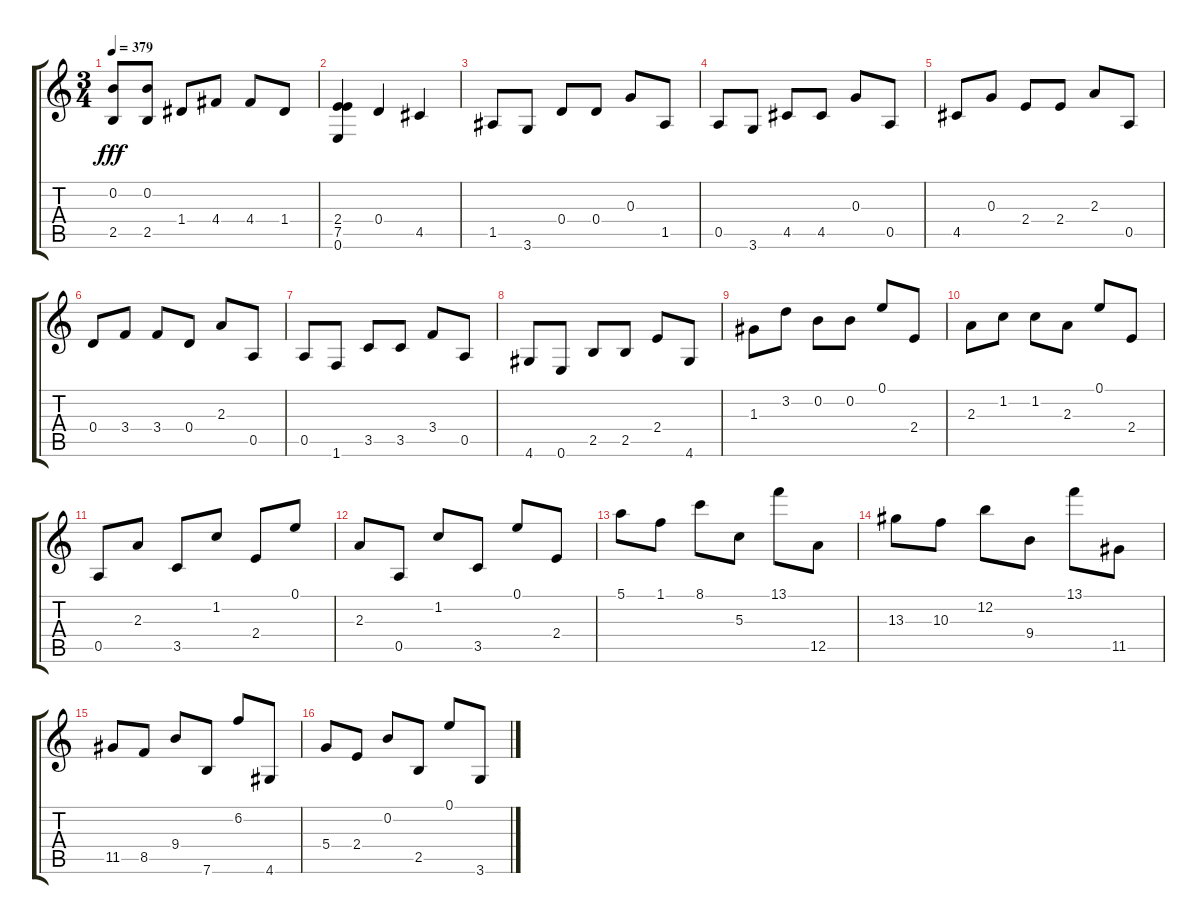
\track "" {instrument acousticguitarnylon}
\staff {score tabs}
\tuning (E4 B3 G3 D3 A2 E2) {hide}
\ts (3 4)
\tempo 379
\clef g2
\ks c
(0.2 2.5).8{dy fff} (0.2 2.5).8 1.4.8 4.4.8 4.4.8 1.4.8 |
(2.4 7.5 0.6).4 0.4.4 4.5.4 |
1.5.8 3.6.8 0.4.8 0.4.8 0.3.8 1.5.8 |
0.5.8 3.6.8 4.5.8 4.5.8 0.3.8 0.5.8 |
4.5.8 0.3.8 2.4.8 2.4.8 2.3.8 0.5.8 |
0.4.8 3.4.8 3.4.8 0.4.8 2.3.8 0.5.8 |
0.5.8 1.6.8 3.5.8 3.5.8 3.4.8 0.5.8 |
4.6.8 0.6.8 2.5.8 2.5.8 2.4.8 4.6.8 |
1.3.8 3.2.8 0.2.8 0.2.8 0.1.8 2.4.8 |
2.3.8 1.2.8 1.2.8 2.3.8 0.1.8 2.4.8 |
0.5.8 2.3.8 3.5.8 1.2.8 2.4.8 0.1.8 |
2.3.8 0.5.8 1.2.8 3.5.8 0.1.8 2.4.8 |
5.1.8 1.1.8 8.1.8 5.3.8 13.1.8 12.5.8 |
13.3.8 10.3.8 12.2.8 9.4.8 13.1.8 11.5.8 |
11.5.8 8.5.8 9.4.8 7.6.8 6.2.8 4.6.8 |
5.4.8 2.4.8 0.2.8 2.5.8 0.1.8 3.6.8
